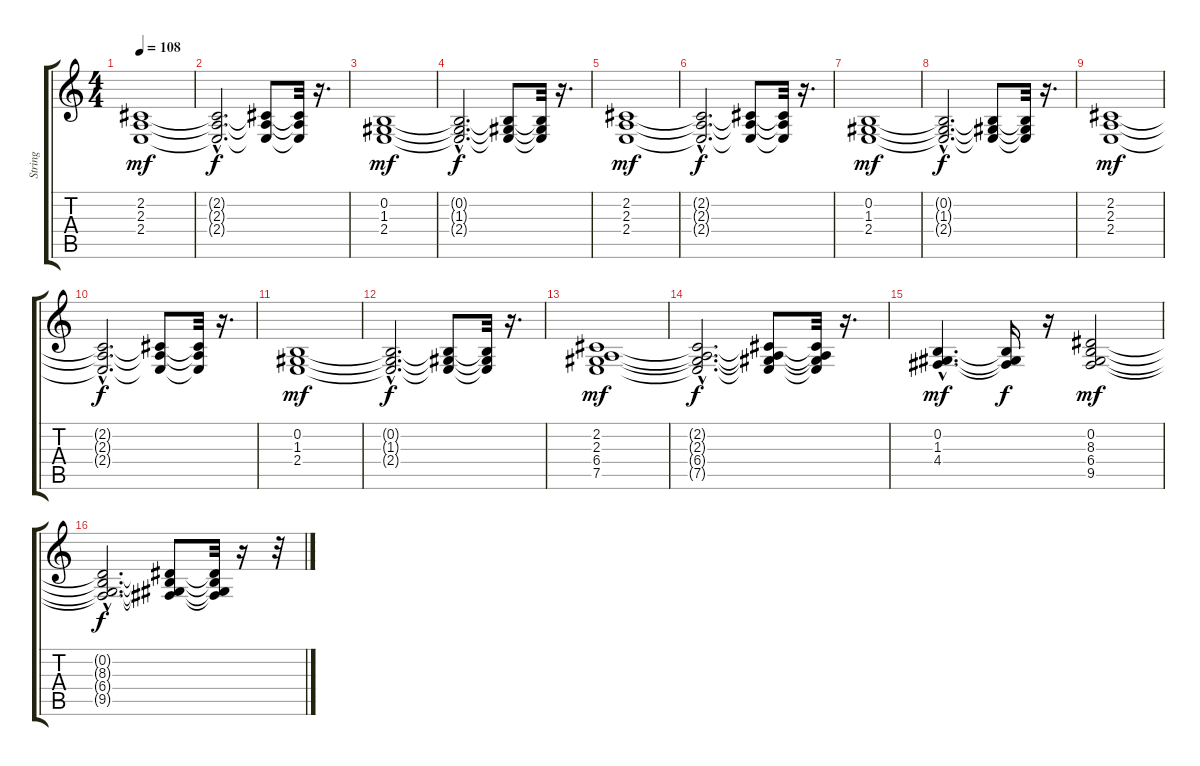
\track ("String" "String") {instrument stringensemble1}
\staff {score tabs}
\tuning (E4 B3 G3 D3 A2 E2) {hide}
\ts (4 4)
\tempo 108
\clef g2
\ks c
(2.2 2.3 2.4).1{dy mf} |
(2.2{hac t} 2.3{hac t} 2.4{hac t}).2{d dy f} (2.2{t} 2.3{t} 2.4{t}).8 (2.2{t} 2.3{t} 2.4{t}).32 r.16{d} |
(0.2 1.3 2.4).1{dy mf} |
(0.2{hac t} 1.3{hac t} 2.4{hac t}).2{d dy f} (0.2{t} 1.3{t} 2.4{t}).8 (0.2{t} 1.3{t} 2.4{t}).32 r.16{d} |
(2.2 2.3 2.4).1{dy mf} |
(2.2{hac t} 2.3{hac t} 2.4{hac t}).2{d dy f} (2.2{t} 2.3{t} 2.4{t}).8 (2.2{t} 2.3{t} 2.4{t}).32 r.16{d} |
(0.2 1.3 2.4).1{dy mf} |
(0.2{hac t} 1.3{hac t} 2.4{hac t}).2{d dy f} (0.2{t} 1.3{t} 2.4{t}).8 (0.2{t} 1.3{t} 2.4{t}).32 r.16{d} |
(2.2 2.3 2.4).1{dy mf} |
(2.2{hac t} 2.3{hac t} 2.4{hac t}).2{d dy f} (2.2{t} 2.3{t} 2.4{t}).8 (2.2{t} 2.3{t} 2.4{t}).32 r.16{d} |
(0.2 1.3 2.4).1{dy mf} |
(0.2{hac t} 1.3{hac t} 2.4{hac t}).2{d dy f} (0.2{t} 1.3{t} 2.4{t}).8 (0.2{t} 1.3{t} 2.4{t}).32 r.16{d} |
(2.2 2.3 6.4 7.5).1{dy mf} |
(2.2{hac t} 2.3{hac t} 6.4{hac t} 7.5{hac t}).2{d dy f} (2.2{t} 2.3{t} 6.4{t} 7.5{t}).8 (2.2{t} 2.3{t} 6.4{t} 7.5{t}).32 r.16{d} |
(0.2{hac} 1.3{hac} 4.4{hac}).4{d dy mf} (0.2{t} 1.3{t} 4.4{t}).16{dy f} r.16 (0.2 8.3 6.4 9.5).2{dy mf} |
(0.2{hac t} 8.3{hac t} 6.4{hac t} 9.5{hac t}).2{d dy f} (0.2{t} 8.3{t} 6.4{t} 9.5{t}).8 (0.2{t} 8.3{t} 6.4{t} 9.5{t}).32 r.16 r.32
